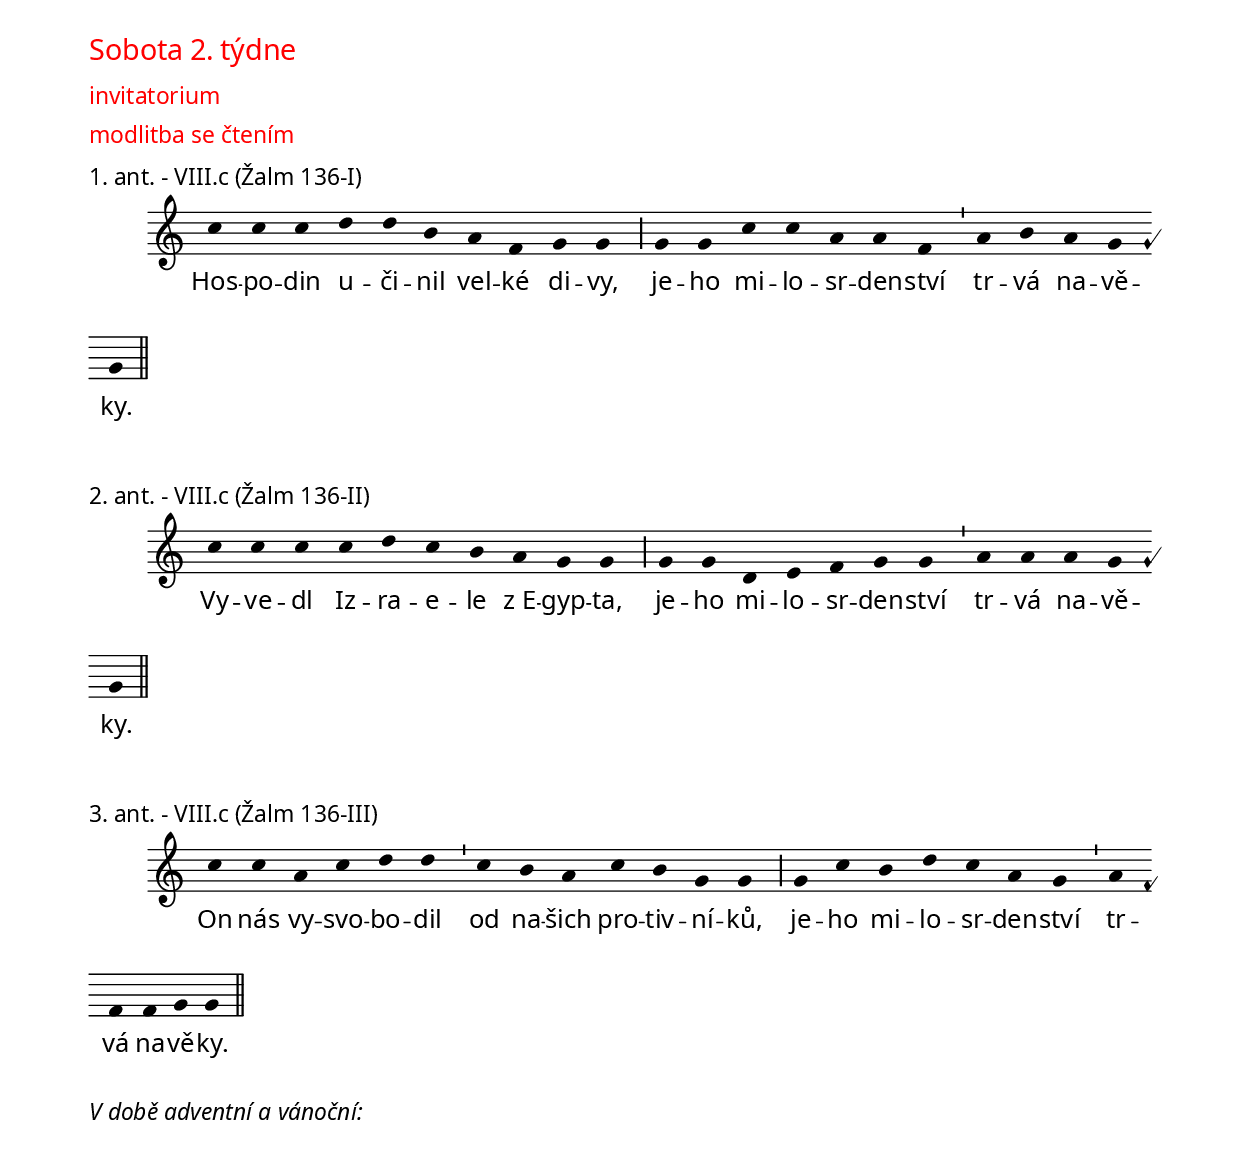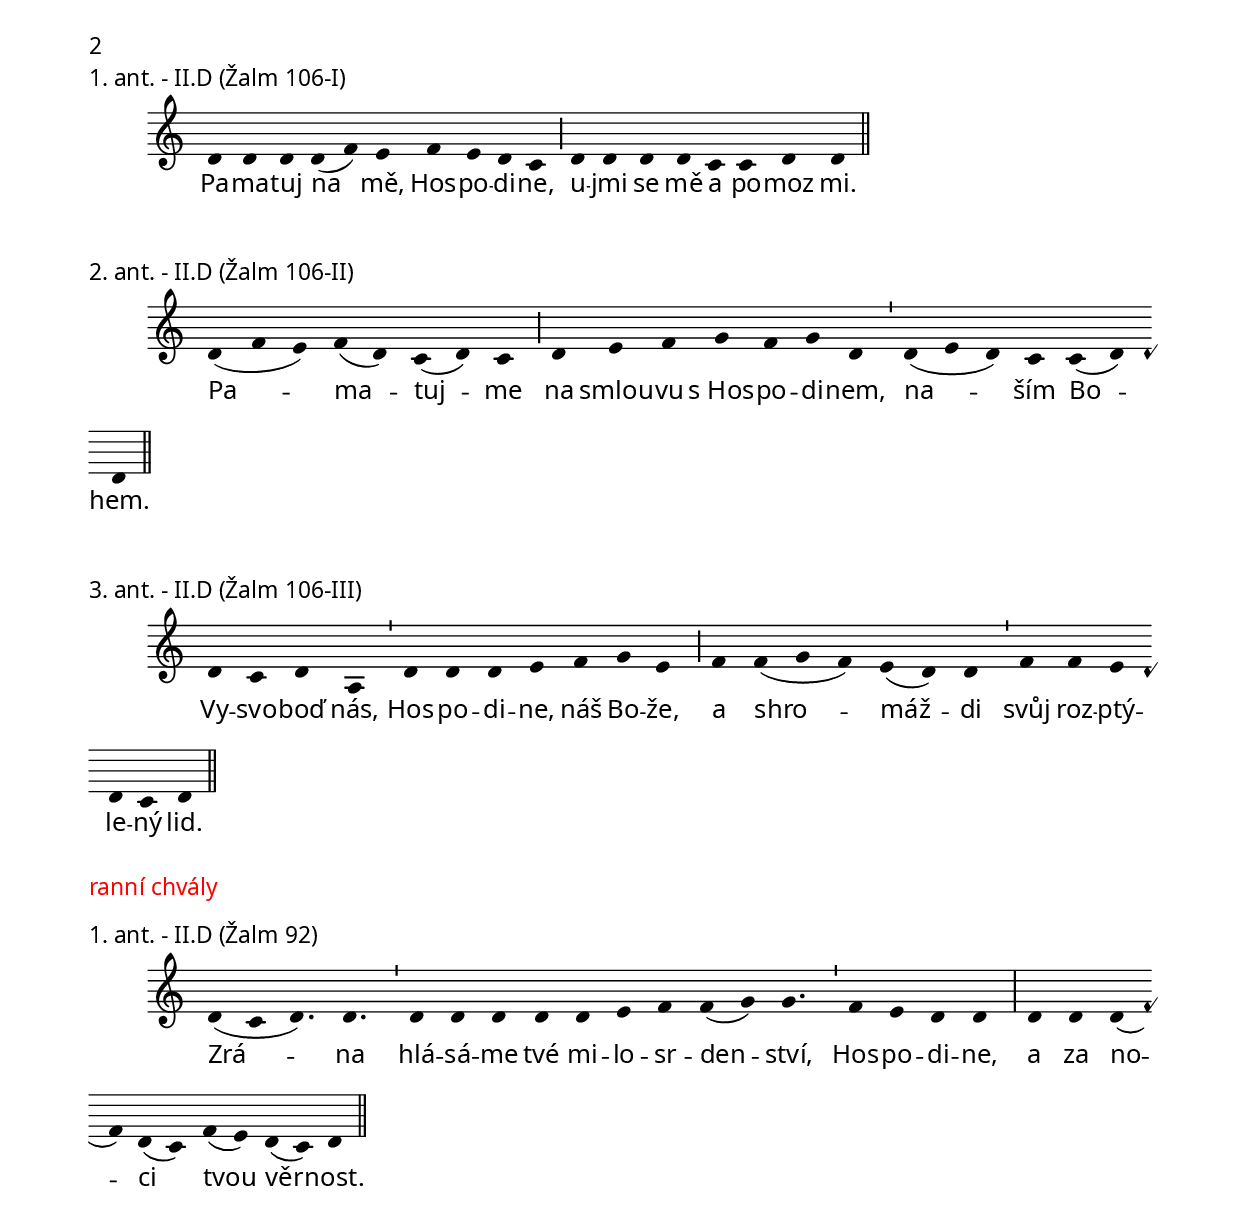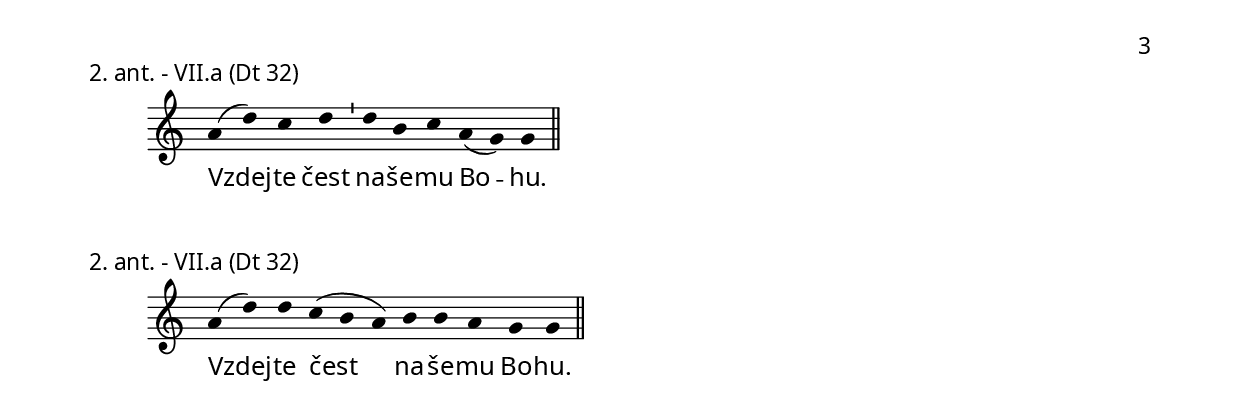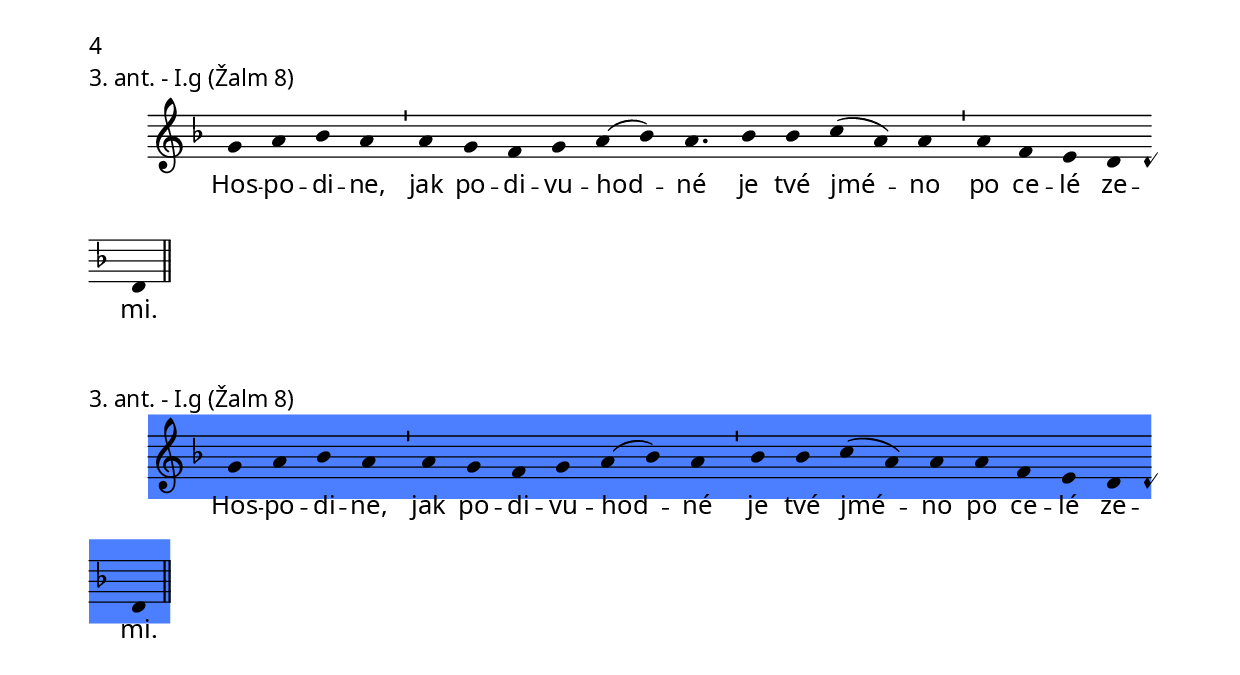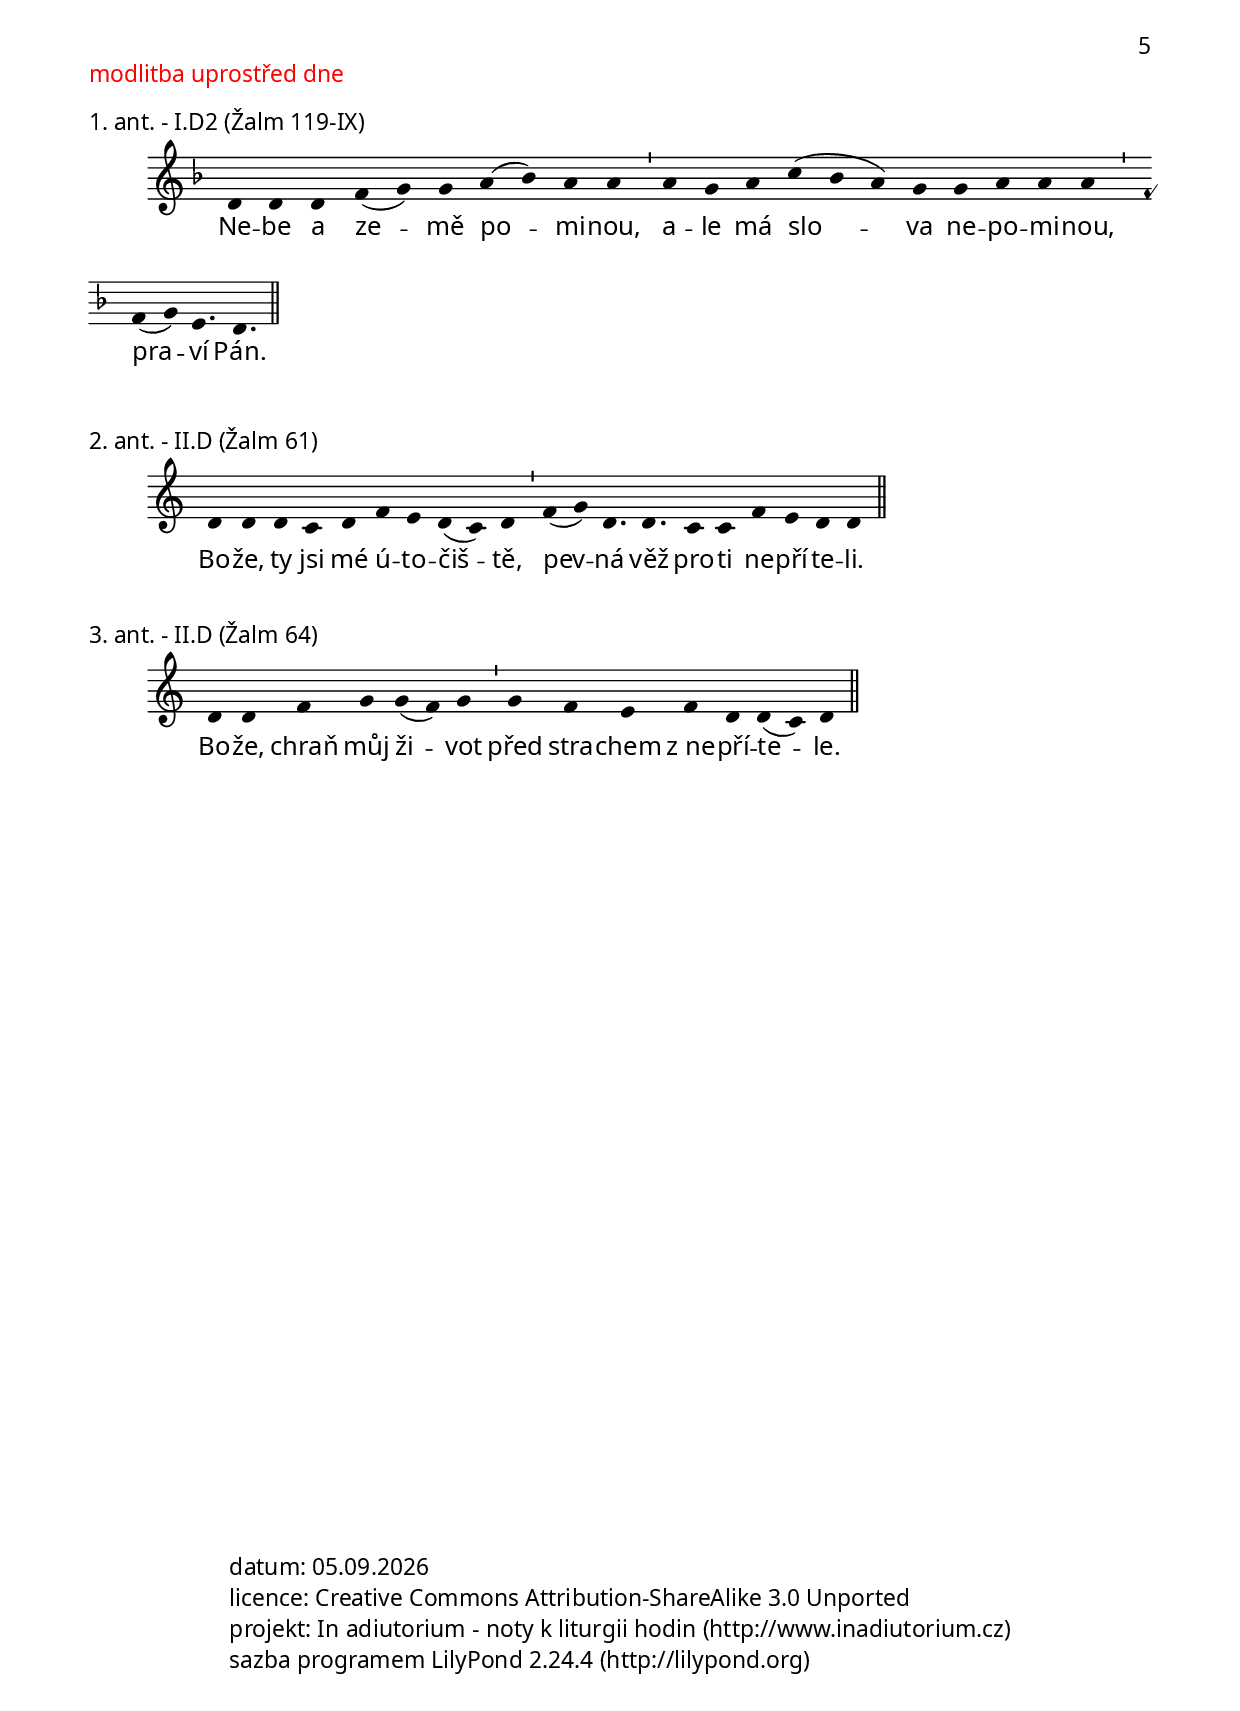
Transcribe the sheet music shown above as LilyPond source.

\include "../spolecne.ly"

\markup {\nadpisDen {Sobota 2. týdne}}

\markup {\nadpisHodinka {"invitatorium"}}

%\score { \tIIsobotaInvitatorium }

\markup {\nadpisHodinka {"modlitba se čtením"}}

% zalm neni nevhodne zpivat responsorialne;
% pak kantor zpiva prvni polovinu kazdeho verse
% * na druhou polovinu napevu VIII.G
% * nebo treba ||c|| ǵ (g) g
% a chor odpovida druhou polovinou antifony

\score {
  \relative c'' {
    \choralniRezim
    c4 c c d d b a f g g \barMaior
    g4 g c c a a f \barMin a b a g g \barFinalis
  }
  \addlyrics {
    Hos -- po -- din u -- či -- nil vel -- ké di -- vy,
    je -- ho mi -- lo -- sr -- den -- ství tr -- vá na -- vě -- ky.
  }
  \header {
    quid = "1. ant."
    modus = "VIII"
    differentia = "c"
    psalmus = "Žalm 136-I"
    id = ""
    piece = \markup {\sestavTitulek}
  }
}

\score {
  \relative c'' {
    \choralniRezim
    c4 c c c d c b a g g \barMaior
    g g d e f g g \barMin a a a g g \barFinalis
  }
  \addlyrics {
    Vy -- ve -- dl Iz -- ra -- e -- le z_E -- gyp -- ta,
    je -- ho mi -- lo -- sr -- den -- ství tr -- vá na -- vě -- ky.
  }
  \header {
    quid = "2. ant."
    modus = "VIII"
    differentia = "c"
    psalmus = "Žalm 136-II"
    id = ""
    piece = \markup {\sestavTitulek}
  }
}

\score {
  \relative c'' {
    \choralniRezim
    c c a c d d \barMin c b a c b g g \barMaior
    g c b d c a g \barMin a f f g g \barFinalis
  }
  \addlyrics {
    On nás vy -- svo -- bo -- dil od na -- šich pro -- tiv -- ní -- ků,
    je -- ho mi -- lo -- sr -- den -- ství tr -- vá na -- vě -- ky.
  }
  \header {
    quid = "3. ant."
    modus = "VIII"
    differentia = "c"
    psalmus = "Žalm 136-III"
    id = ""
    piece = \markup {\sestavTitulek}
  }
}

\markup\italic{V době adventní a vánoční:}

\score {
  \relative c' {
    \choralniRezim
    d4 d d d( f) e f e d c \barMaior
    d d d d c c d d \barFinalis
  }
  \addlyrics {
    Pa -- ma -- tuj na mě, Hos -- po -- di -- ne,
    u -- jmi se mě a po -- moz mi.
  }
  \header {
    quid = "1. ant."
    modus = "II"
    differentia = "D"
    psalmus = "Žalm 106-I"
    id = ""
    piece = \markup {\sestavTitulek}
  }
}

\score {
  \relative c' {
    \choralniRezim
    d4( f e) f( d) c( d) c \barMaior
    d e f g f g d \barMin
    d( e d) c c( d) d \barFinalis
  }
  \addlyrics {
    Pa -- ma -- tuj -- me
    na smlou -- vu s_Hos -- po -- di -- nem,
    na -- ším Bo -- hem.
  }
  \header {
    quid = "2. ant."
    modus = "II"
    differentia = "D"
    psalmus = "Žalm 106-II"
    id = ""
    piece = \markup {\sestavTitulek}
  }
}

\score {
  \relative c' {
    \choralniRezim
    d4 c d a \barMin d d d e f g e \barMaior
    f f( g f) e( d) d \barMin f f e d c d \barFinalis
  }
  \addlyrics {
    Vy -- svo -- boď nás, Hos -- po -- di -- ne, náš Bo -- že,
    a shro -- máž -- di svůj roz -- ptý -- le -- ný lid.
  }
  \header {
    quid = "3. ant."
    modus = "II"
    differentia = "D"
    psalmus = "Žalm 106-III"
    id = ""
    piece = \markup {\sestavTitulek}
  }
}

\markup {\nadpisHodinka {"ranní chvály"}}

\score {
  \relative c' {
    \choralniRezim
    d4( c d4.) d \barMin d4 d d d d e f f( g) g4. \barMin
    f4 e d d \barMax
    d4 d d( f) d( c) f( e) d( c) d \barFinalis
  }
  \addlyrics {
    Zrá -- na hlá -- sá -- me tvé mi -- lo -- sr -- den -- ství,
    Hos -- po -- di -- ne,
    a za no -- ci tvou věr -- nost.
  }
  \header {
    quid = "1. ant."
    modus = "II"
    differentia = "D"
    psalmus = "Žalm 92"
    id = "rch-ant1"
    piece = \markup {\sestavTitulek}
  }
}

\pageBreak

\score {
  \relative c'' {
    \choralniRezim
    a4( d) c d \barMin d b c a( g) g \barFinalis
  }
  \addlyrics {
    Vzdej -- te čest na -- še -- mu Bo -- hu.
  }
  \header {
    quid = "2. ant."
    modus = "VII"
    differentia = "a"
    psalmus = "Dt 32"
    id = "rch-ant2"
    piece = \markup {\sestavTitulek}
  }
}

\score {
  \relative c'' {
    \choralniRezim
    a4( d) d c( b a) b b a g g \barFinalis
  }
  \addlyrics {
    Vzdej -- te čest na -- še -- mu Bo -- hu.
  }
  \header {
    quid = "2. ant."
    modus = "VII"
    differentia = "a"
    psalmus = "Dt 32"
    id = "rch-ant2"
    piece = \markup {\sestavTitulek}
  }
}

\pageBreak

\score {
  \relative c'' {
    \choralniRezim
    \key f \major
    g4 a bes a \barMin a g f g a( bes) a4. bes4 bes c( a) a \barMin
    a f e d d \barFinalis
  }
  \addlyrics {
    Hos -- po -- di -- ne, jak po -- di -- vu -- hod -- né
    je tvé jmé -- no po ce -- lé ze -- mi.
  }
  \header {
    quid = "3. ant."
    modus = "I"
    differentia = "g"
    psalmus = "Žalm 8"
    id = "rch-ant3"
    piece = \markup {\sestavTitulek}
  }
}

\score {
  \relative c'' {
    \zvyraznovacModry
    \choralniRezim
    \key f \major
    g4 a bes a \barMin
    a g f g a( bes) a \barMin
    bes bes c( a) a a f e d d \barFinalis
  }
  \addlyrics {
    Hos -- po -- di -- ne,
    jak po -- di -- vu -- hod -- né
    je tvé jmé -- no po ce -- lé ze -- mi.
  }
  \header {
    quid = "3. ant."
    modus = "I"
    differentia = "g"
    psalmus = "Žalm 8"
    placet = "je přijatelný krok na _je_?"
    id = "rch-ant3"
    piece = \markup {\sestavTitulek}
  }
}

\pageBreak

%\score { \tIIsobotaAntBenedictus }

\markup {\nadpisHodinka {"modlitba uprostřed dne"}}

\score {
  \relative c' {
    \choralniRezim
    \key f \major
    d4 d d f( g) g a( bes) a a \barMin
    a g a c( bes a) g g a a a \barMin
    f( g) e4. d \barFinalis
  }
  \addlyrics {
    Ne -- be a ze -- mě po -- mi -- nou, a -- le má slo -- va ne -- po -- mi -- nou,
    pra -- ví Pán.
  }
  \header {
    quid = "1. ant."
    modus = "I"
    differentia = "D2"
    psalmus = "Žalm 119-IX"
    id = "up-ant1"
    piece = \markup {\sestavTitulek}
  }
}

\score {
  \relative c' {
    \choralniRezim
    d4 d d c d f e d( c) d \barMin f( g) d4. d c4 c f e d d \barFinalis
  }
  \addlyrics {
    Bo -- že, ty jsi mé ú -- to -- čiš -- tě,
    pev -- ná věž pro -- ti ne -- pří -- te -- li.
  }
  \header {
    quid = "2. ant."
    modus = "II"
    differentia = "D"
    psalmus = "Žalm 61"
    id = "up-ant2"
    piece = \markup {\sestavTitulek}
  }
}

\score {
  \relative c' {
    \choralniRezim
    d4 d f g g( f) g \barMin g f e f d d( c) d \barFinalis
  }
  \addlyrics {
    Bo -- že, chraň můj ži -- vot před stra -- chem z_ne -- pří -- te -- le.
  }
  \header {
    quid = "3. ant."
    modus = "II"
    differentia = "D"
    psalmus = "Žalm 64"
    id = "up-ant3"
    piece = \markup {\sestavTitulek}
  }
}
